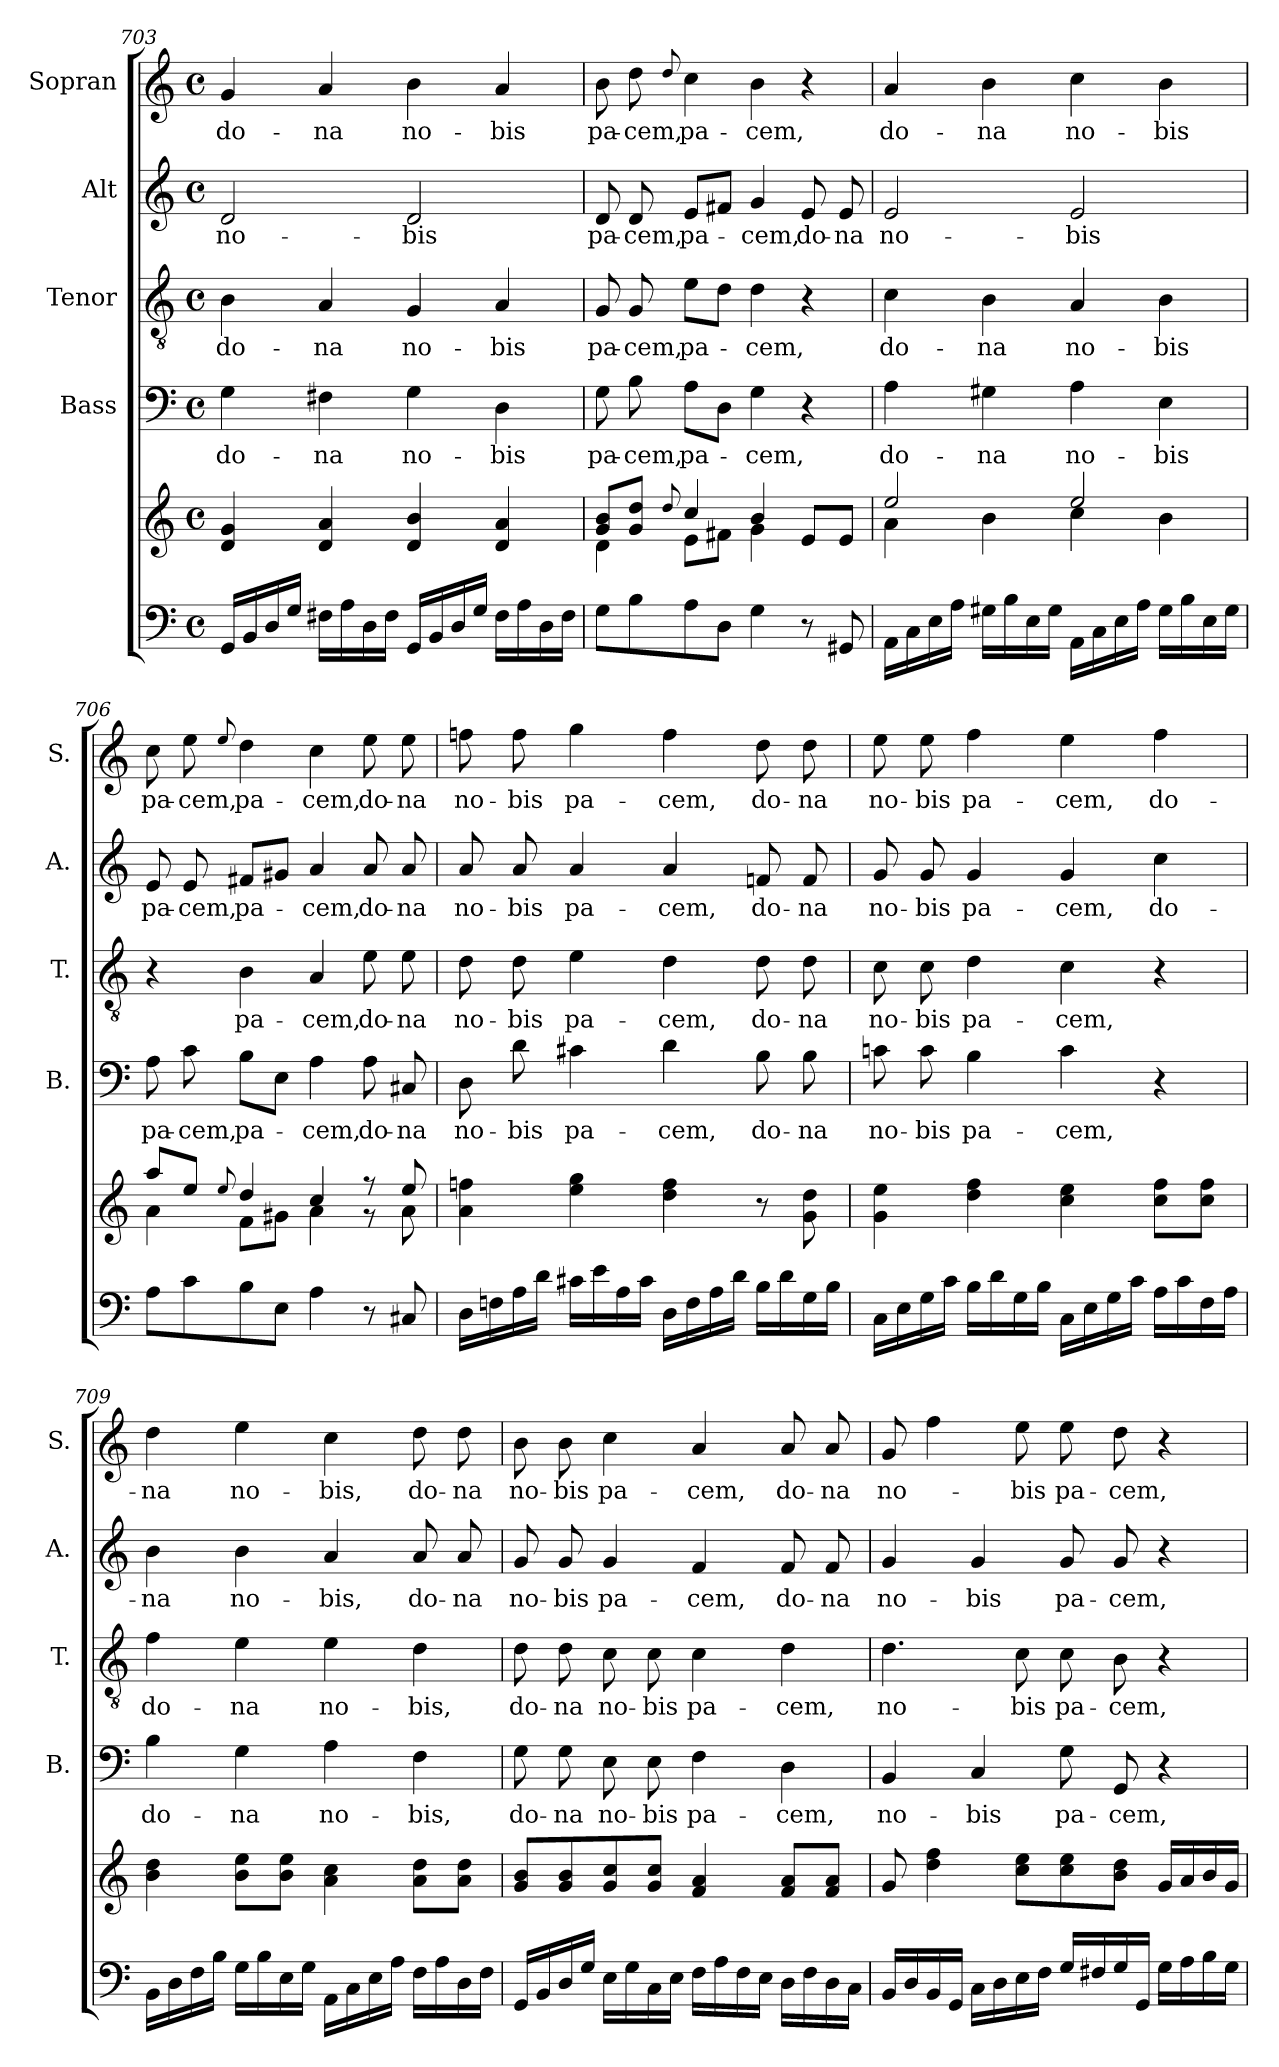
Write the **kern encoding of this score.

**kern	**kern	**kern	**text	**kern	**text	**kern	**text	**kern	**text
*part5	*part5	*part4	*part4	*part3	*part3	*part2	*part2	*part1	*part1
*staff6	*staff5	*staff4	*staff4	*staff3	*staff3	*staff2	*staff2	*staff1	*staff1
*	*	*I"Bass	*	*I"Tenor	*	*I"Alt	*	*I"Sopran	*
*	*	*I'B.	*	*I'T.	*	*I'A.	*	*I'S.	*
*clefF4	*clefG2	*clefF4	*	*clefGv2	*	*clefG2	*	*clefG2	*
*k[]	*k[]	*k[]	*	*k[]	*	*k[]	*	*k[]	*
*C:	*C:	*C:	*	*C:	*	*C:	*	*C:	*
*M4/4	*M4/4	*M4/4	*	*M4/4	*	*M4/4	*	*M4/4	*
*met(c)	*met(c)	*met(c)	*	*met(c)	*	*met(c)	*	*met(c)	*
=703	=703	=703	=703	=703	=703	=703	=703	=703	=703
!	!	!	!LO:LY:b	!	!LO:LY:b	!	!LO:LY:b	!	!LO:LY:b
16GG/LL	4d/ 4g/	4G\	do-	4B\	do-	2d/	no-	4g/	do-
16BB/	.	.	.	.	.	.	.	.	.
16D/	.	.	.	.	.	.	.	.	.
16G/JJ	.	.	.	.	.	.	.	.	.
!	!	!	!LO:LY:b	!	!LO:LY:b	!	!	!	!LO:LY:b
16F#X\LL	4d/ 4a/	4F#X\	-na	4A/	-na	.	.	4a/	-na
16A\	.	.	.	.	.	.	.	.	.
16D\	.	.	.	.	.	.	.	.	.
16F#\JJ	.	.	.	.	.	.	.	.	.
!	!	!	!LO:LY:b	!	!LO:LY:b	!	!LO:LY:b	!	!LO:LY:b
16GG/LL	4d/ 4b/	4G\	no-	4G/	no-	2d/	-bis	4b\	no-
16BB/	.	.	.	.	.	.	.	.	.
16D/	.	.	.	.	.	.	.	.	.
16G/JJ	.	.	.	.	.	.	.	.	.
!	!	!	!LO:LY:b	!	!LO:LY:b	!	!	!	!LO:LY:b
16F#\LL	4d/ 4a/	4D\	-bis	4A/	-bis	.	.	4a/	-bis
16A\	.	.	.	.	.	.	.	.	.
16D\	.	.	.	.	.	.	.	.	.
16F#\JJ	.	.	.	.	.	.	.	.	.
!!LO:PB:g=z
=704	=704	=704	=704	=704	=704	=704	=704	=704	=704
*	*^	*	*	*	*	*	*	*	*
!	!	!	!	!LO:LY:b	!	!LO:LY:b	!	!LO:LY:b	!	!LO:LY:b
8G\L	8g/ 8b/L	4d\	8G\	pa-	8G/	pa-	8d/	pa-	8b\	pa-
!	!	!	!	!LO:LY:b	!	!LO:LY:b	!	!LO:LY:b	!	!LO:LY:b
8B\	8g/ 8dd/J	.	8B\	-cem,	8G/	-cem,	8d/	-cem,	8dd\	-cem,
.	8qqdd/	.	.	.	.	.	.	.	8qqdd/	.
!	!	!	!	!LO:LY:b	!	!LO:LY:b	!	!LO:LY:b	!	!LO:LY:b
8A\	4cc/	8e\L	8A\L	pa-	8e\L	pa-	8e/L	pa-	4cc\	pa-
8D\J	.	8f#X\J	8D\J	.	8d\J	.	8f#X/J	.	.	.
!	!	!	!	!LO:LY:b	!	!LO:LY:b	!	!LO:LY:b	!	!LO:LY:b
4G\	4b/	4g\	4G\	-cem,	4d\	-cem,	4g/	-cem,	4b\	-cem,
!	!	!	!	!	!	!	!	!LO:LY:b	!	!
8r	8e/L	4ryy	4r	.	4r	.	8e/	do-	4r	.
!	!	!	!	!	!	!	!	!LO:LY:b	!	!
8GG#X/	8e/J	.	.	.	.	.	8e/	-na	.	.
=705	=705	=705	=705	=705	=705	=705	=705	=705	=705	=705
!	!	!	!	!LO:LY:b	!	!LO:LY:b	!	!LO:LY:b	!	!LO:LY:b
16AA\LL	2ee/	4a\	4A\	do-	4c\	do-	2e/	no-	4a/	do-
16C\	.	.	.	.	.	.	.	.	.	.
16E\	.	.	.	.	.	.	.	.	.	.
16A\JJ	.	.	.	.	.	.	.	.	.	.
!	!	!	!	!LO:LY:b	!	!LO:LY:b	!	!	!	!LO:LY:b
16G#X\LL	.	4b\	4G#X\	-na	4B\	-na	.	.	4b\	-na
16B\	.	.	.	.	.	.	.	.	.	.
16E\	.	.	.	.	.	.	.	.	.	.
16G#\JJ	.	.	.	.	.	.	.	.	.	.
!	!	!	!	!LO:LY:b	!	!LO:LY:b	!	!LO:LY:b	!	!LO:LY:b
16AA\LL	2ee/	4cc\	4A\	no-	4A/	no-	2e/	-bis	4cc\	no-
16C\	.	.	.	.	.	.	.	.	.	.
16E\	.	.	.	.	.	.	.	.	.	.
16A\JJ	.	.	.	.	.	.	.	.	.	.
!	!	!	!	!LO:LY:b	!	!LO:LY:b	!	!	!	!LO:LY:b
16G#\LL	.	4b\	4E\	-bis	4B\	-bis	.	.	4b\	-bis
16B\	.	.	.	.	.	.	.	.	.	.
16E\	.	.	.	.	.	.	.	.	.	.
16G#\JJ	.	.	.	.	.	.	.	.	.	.
=706	=706	=706	=706	=706	=706	=706	=706	=706	=706	=706
!	!	!	!	!LO:LY:b	!	!	!	!LO:LY:b	!	!LO:LY:b
8A\L	8aa/L	4a\	8A\	pa-	4r	.	8e/	pa-	8cc\	pa-
!	!	!	!	!LO:LY:b	!	!	!	!LO:LY:b	!	!LO:LY:b
8c\	8ee/J	.	8c\	-cem,	.	.	8e/	-cem,	8ee\	-cem,
.	8qqee/	.	.	.	.	.	.	.	8qqee/	.
!	!	!	!	!LO:LY:b	!	!LO:LY:b	!	!LO:LY:b	!	!LO:LY:b
8B\	4dd/	8f\L	8B\L	pa-	4B\	pa-	8f#X/L	pa-	4dd\	pa-
8E\J	.	8g#X\J	8E\J	.	.	.	8g#X/J	.	.	.
!	!	!	!	!LO:LY:b	!	!LO:LY:b	!	!LO:LY:b	!	!LO:LY:b
4A\	4cc/	4a\	4A\	-cem,	4A/	-cem,	4a/	-cem,	4cc\	-cem,
!	!	!	!	!LO:LY:b	!	!LO:LY:b	!	!LO:LY:b	!	!LO:LY:b
8r	8r	8r	8A\	do-	8e\	do-	8a/	do-	8ee\	do-
!	!	!	!	!LO:LY:b	!	!LO:LY:b	!	!LO:LY:b	!	!LO:LY:b
8C#X/	8ee/	8a\	8C#X/	-na	8e\	-na	8a/	-na	8ee\	-na
!!LO:LB:g=z
=707	=707	=707	=707	=707	=707	=707	=707	=707	=707	=707
!	!	!	!	!LO:LY:b	!	!LO:LY:b	!	!LO:LY:b	!	!LO:LY:b
*	*v	*v	*	*	*	*	*	*	*	*
16D\LL	4a\ 4ffn\	8D\	no-	8d\	no-	8a/	no-	8ffn\	no-
16Fn\	.	.	.	.	.	.	.	.	.
!	!	!	!LO:LY:b	!	!LO:LY:b	!	!LO:LY:b	!	!LO:LY:b
16A\	.	8d\	-bis	8d\	-bis	8a/	-bis	8ff\	-bis
16d\JJ	.	.	.	.	.	.	.	.	.
!	!	!	!LO:LY:b	!	!LO:LY:b	!	!LO:LY:b	!	!LO:LY:b
16c#X\LL	4ee\ 4gg\	4c#X\	pa-	4e\	pa-	4a/	pa-	4gg\	pa-
16e\	.	.	.	.	.	.	.	.	.
16A\	.	.	.	.	.	.	.	.	.
16c#\JJ	.	.	.	.	.	.	.	.	.
!	!	!	!LO:LY:b	!	!LO:LY:b	!	!LO:LY:b	!	!LO:LY:b
16D\LL	4dd\ 4ff\	4d\	-cem,	4d\	-cem,	4a/	-cem,	4ff\	-cem,
16F\	.	.	.	.	.	.	.	.	.
16A\	.	.	.	.	.	.	.	.	.
16d\JJ	.	.	.	.	.	.	.	.	.
!	!	!	!LO:LY:b	!	!LO:LY:b	!	!LO:LY:b	!	!LO:LY:b
16B\LL	8r	8B\	do-	8d\	do-	8fn/	do-	8dd\	do-
16d\	.	.	.	.	.	.	.	.	.
!	!	!	!LO:LY:b	!	!LO:LY:b	!	!LO:LY:b	!	!LO:LY:b
16G\	8g\ 8dd\	8B\	-na	8d\	-na	8f/	-na	8dd\	-na
16B\JJ	.	.	.	.	.	.	.	.	.
=708	=708	=708	=708	=708	=708	=708	=708	=708	=708
!	!	!	!LO:LY:b	!	!LO:LY:b	!	!LO:LY:b	!	!LO:LY:b
16C\LL	4g\ 4ee\	8cn\	no-	8c\	no-	8g/	no-	8ee\	no-
16E\	.	.	.	.	.	.	.	.	.
!	!	!	!LO:LY:b	!	!LO:LY:b	!	!LO:LY:b	!	!LO:LY:b
16G\	.	8c\	-bis	8c\	-bis	8g/	-bis	8ee\	-bis
16c\JJ	.	.	.	.	.	.	.	.	.
!	!	!	!LO:LY:b	!	!LO:LY:b	!	!LO:LY:b	!	!LO:LY:b
16B\LL	4dd\ 4ff\	4B\	pa-	4d\	pa-	4g/	pa-	4ff\	pa-
16d\	.	.	.	.	.	.	.	.	.
16G\	.	.	.	.	.	.	.	.	.
16B\JJ	.	.	.	.	.	.	.	.	.
!	!	!	!LO:LY:b	!	!LO:LY:b	!	!LO:LY:b	!	!LO:LY:b
16C\LL	4cc\ 4ee\	4c\	-cem,	4c\	-cem,	4g/	-cem,	4ee\	-cem,
16E\	.	.	.	.	.	.	.	.	.
16G\	.	.	.	.	.	.	.	.	.
16c\JJ	.	.	.	.	.	.	.	.	.
!	!	!	!	!	!	!	!LO:LY:b	!	!LO:LY:b
16A\LL	8cc\ 8ff\L	4r	.	4r	.	4cc\	do-	4ff\	do-
16c\	.	.	.	.	.	.	.	.	.
16F\	8cc\ 8ff\J	.	.	.	.	.	.	.	.
16A\JJ	.	.	.	.	.	.	.	.	.
=709	=709	=709	=709	=709	=709	=709	=709	=709	=709
!	!	!	!LO:LY:b	!	!LO:LY:b	!	!LO:LY:b	!	!LO:LY:b
16BB\LL	4b\ 4dd\	4B\	do-	4f\	do-	4b\	-na	4dd\	-na
16D\	.	.	.	.	.	.	.	.	.
16F\	.	.	.	.	.	.	.	.	.
16B\JJ	.	.	.	.	.	.	.	.	.
!	!	!	!LO:LY:b	!	!LO:LY:b	!	!LO:LY:b	!	!LO:LY:b
16G\LL	8b\ 8ee\L	4G\	-na	4e\	-na	4b\	no-	4ee\	no-
16B\	.	.	.	.	.	.	.	.	.
16E\	8b\ 8ee\J	.	.	.	.	.	.	.	.
16G\JJ	.	.	.	.	.	.	.	.	.
!	!	!	!LO:LY:b	!	!LO:LY:b	!	!LO:LY:b	!	!LO:LY:b
16AA\LL	4a\ 4cc\	4A\	no-	4e\	no-	4a/	-bis,	4cc\	-bis,
16C\	.	.	.	.	.	.	.	.	.
16E\	.	.	.	.	.	.	.	.	.
16A\JJ	.	.	.	.	.	.	.	.	.
!	!	!	!LO:LY:b	!	!LO:LY:b	!	!LO:LY:b	!	!LO:LY:b
16F\LL	8a\ 8dd\L	4F\	-bis,	4d\	-bis,	8a/	do-	8dd\	do-
16A\	.	.	.	.	.	.	.	.	.
!	!	!	!	!	!	!	!LO:LY:b	!	!LO:LY:b
16D\	8a\ 8dd\J	.	.	.	.	8a/	-na	8dd\	-na
16F\JJ	.	.	.	.	.	.	.	.	.
!!LO:PB:g=z
=710	=710	=710	=710	=710	=710	=710	=710	=710	=710
!	!	!	!LO:LY:b	!	!LO:LY:b	!	!LO:LY:b	!	!LO:LY:b
16GG/LL	8g/ 8b/L	8G\	do-	8d\	do-	8g/	no-	8b\	no-
16BB/	.	.	.	.	.	.	.	.	.
!	!	!	!LO:LY:b	!	!LO:LY:b	!	!LO:LY:b	!	!LO:LY:b
16D/	8g/ 8b/	8G\	-na	8d\	-na	8g/	-bis	8b\	-bis
16G/JJ	.	.	.	.	.	.	.	.	.
!	!	!	!LO:LY:b	!	!LO:LY:b	!	!LO:LY:b	!	!LO:LY:b
16E\LL	8g/ 8cc/	8E\	no-	8c\	no-	4g/	pa-	4cc\	pa-
16G\	.	.	.	.	.	.	.	.	.
!	!	!	!LO:LY:b	!	!LO:LY:b	!	!	!	!
16C\	8g/ 8cc/J	8E\	-bis	8c\	-bis	.	.	.	.
16E\JJ	.	.	.	.	.	.	.	.	.
!	!	!	!LO:LY:b	!	!LO:LY:b	!	!LO:LY:b	!	!LO:LY:b
16F\LL	4f/ 4a/	4F\	pa-	4c\	pa-	4f/	-cem,	4a/	-cem,
16A\	.	.	.	.	.	.	.	.	.
16F\	.	.	.	.	.	.	.	.	.
16E\JJ	.	.	.	.	.	.	.	.	.
!	!	!	!LO:LY:b	!	!LO:LY:b	!	!LO:LY:b	!	!LO:LY:b
16D\LL	8f/ 8a/L	4D\	-cem,	4d\	-cem,	8f/	do-	8a/	do-
16F\	.	.	.	.	.	.	.	.	.
!	!	!	!	!	!	!	!LO:LY:b	!	!LO:LY:b
16D\	8f/ 8a/J	.	.	.	.	8f/	-na	8a/	-na
16C\JJ	.	.	.	.	.	.	.	.	.
=711	=711	=711	=711	=711	=711	=711	=711	=711	=711
!	!	!	!LO:LY:b	!	!LO:LY:b	!	!LO:LY:b	!	!LO:LY:b
16BB/LL	8g/	4BB/	no-	4.d\	no-	4g/	no-	8g/	no-
16D/	.	.	.	.	.	.	.	.	.
16BB/	4dd\ 4ff\	.	.	.	.	.	.	4ff\	.
16GG/JJ	.	.	.	.	.	.	.	.	.
!	!	!	!LO:LY:b	!	!	!	!LO:LY:b	!	!
16C\LL	.	4C/	-bis	.	.	4g/	-bis	.	.
16D\	.	.	.	.	.	.	.	.	.
!	!	!	!	!	!LO:LY:b	!	!	!	!LO:LY:b
16E\	8cc\ 8ee\L	.	.	8c\	-bis	.	.	8ee\	-bis
16F\JJ	.	.	.	.	.	.	.	.	.
!	!	!	!LO:LY:b	!	!LO:LY:b	!	!LO:LY:b	!	!LO:LY:b
16G/LL	8cc\ 8ee\	8G\	pa-	8c\	pa-	8g/	pa-	8ee\	pa-
16F#X/	.	.	.	.	.	.	.	.	.
!	!	!	!LO:LY:b	!	!LO:LY:b	!	!LO:LY:b	!	!LO:LY:b
16G/	8b\ 8dd\J	8GG/	-cem,	8B\	-cem,	8g/	-cem,	8dd\	-cem,
16GG/JJ	.	.	.	.	.	.	.	.	.
16G\LL	16g/LL	4r	.	4r	.	4r	.	4r	.
16A\	16a/	.	.	.	.	.	.	.	.
16B\	16b/	.	.	.	.	.	.	.	.
16G\JJ	16g/JJ	.	.	.	.	.	.	.	.
=	=	=	=	=	=	=	=	=	=
*-	*-	*-	*-	*-	*-	*-	*-	*-	*-
